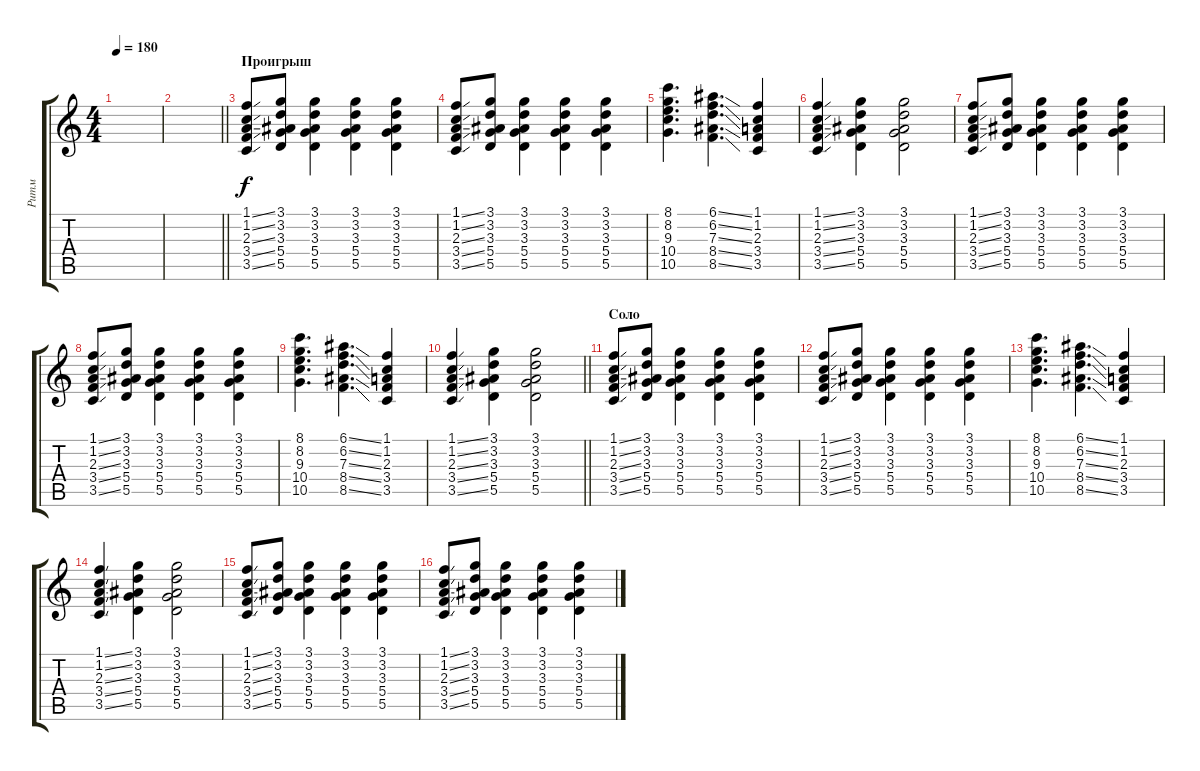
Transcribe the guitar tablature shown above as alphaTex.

\track ("Ритм" "Ритм") {instrument distortionguitar}
\staff {score tabs}
\tuning (E4 B3 G3 D3 A2 D2) {hide}
\ts (4 4)
\tempo 180
\clef g2
\ks c
|
\barLineRight lightlight
|
\section ("" "Проигрыш")
(1.1{ss} 1.2{ss} 2.3{ss} 3.4{ss} 3.5{ss}).8 (3.1 3.2 3.3 5.4 5.5).8 (3.1 3.2 3.3 5.4 5.5).4 (3.1 3.2 3.3 5.4 5.5).4 (3.1 3.2 3.3 5.4 5.5).4 |
(1.1{ss} 1.2{ss} 2.3{ss} 3.4{ss} 3.5{ss}).8 (3.1 3.2 3.3 5.4 5.5).8 (3.1 3.2 3.3 5.4 5.5).4 (3.1 3.2 3.3 5.4 5.5).4 (3.1 3.2 3.3 5.4 5.5).4 |
(8.1 8.2 9.3 10.4 10.5).4{d} (6.1{ss} 6.2{ss} 7.3{ss} 8.4{ss} 8.5{ss}).4{d} (1.1 1.2 2.3 3.4 3.5).4 |
(1.1{ss} 1.2{ss} 2.3{ss} 3.4{ss} 3.5{ss}).4 (3.1 3.2 3.3 5.4 5.5).4 (3.1 3.2 3.3 5.4 5.5).2 |
(1.1{ss} 1.2{ss} 2.3{ss} 3.4{ss} 3.5{ss}).8 (3.1 3.2 3.3 5.4 5.5).8 (3.1 3.2 3.3 5.4 5.5).4 (3.1 3.2 3.3 5.4 5.5).4 (3.1 3.2 3.3 5.4 5.5).4 |
(1.1{ss} 1.2{ss} 2.3{ss} 3.4{ss} 3.5{ss}).8 (3.1 3.2 3.3 5.4 5.5).8 (3.1 3.2 3.3 5.4 5.5).4 (3.1 3.2 3.3 5.4 5.5).4 (3.1 3.2 3.3 5.4 5.5).4 |
(8.1 8.2 9.3 10.4 10.5).4{d} (6.1{ss} 6.2{ss} 7.3{ss} 8.4{ss} 8.5{ss}).4{d} (1.1 1.2 2.3 3.4 3.5).4 |
\barLineRight lightlight
(1.1{ss} 1.2{ss} 2.3{ss} 3.4{ss} 3.5{ss}).4 (3.1 3.2 3.3 5.4 5.5).4 (3.1 3.2 3.3 5.4 5.5).2 |
\section ("" "Соло")
(1.1{ss} 1.2{ss} 2.3{ss} 3.4{ss} 3.5{ss}).8 (3.1 3.2 3.3 5.4 5.5).8 (3.1 3.2 3.3 5.4 5.5).4 (3.1 3.2 3.3 5.4 5.5).4 (3.1 3.2 3.3 5.4 5.5).4 |
(1.1{ss} 1.2{ss} 2.3{ss} 3.4{ss} 3.5{ss}).8 (3.1 3.2 3.3 5.4 5.5).8 (3.1 3.2 3.3 5.4 5.5).4 (3.1 3.2 3.3 5.4 5.5).4 (3.1 3.2 3.3 5.4 5.5).4 |
(8.1 8.2 9.3 10.4 10.5).4{d} (6.1{ss} 6.2{ss} 7.3{ss} 8.4{ss} 8.5{ss}).4{d} (1.1 1.2 2.3 3.4 3.5).4 |
(1.1{ss} 1.2{ss} 2.3{ss} 3.4{ss} 3.5{ss}).4 (3.1 3.2 3.3 5.4 5.5).4 (3.1 3.2 3.3 5.4 5.5).2 |
(1.1{ss} 1.2{ss} 2.3{ss} 3.4{ss} 3.5{ss}).8 (3.1 3.2 3.3 5.4 5.5).8 (3.1 3.2 3.3 5.4 5.5).4 (3.1 3.2 3.3 5.4 5.5).4 (3.1 3.2 3.3 5.4 5.5).4 |
(1.1{ss} 1.2{ss} 2.3{ss} 3.4{ss} 3.5{ss}).8 (3.1 3.2 3.3 5.4 5.5).8 (3.1 3.2 3.3 5.4 5.5).4 (3.1 3.2 3.3 5.4 5.5).4 (3.1 3.2 3.3 5.4 5.5).4
